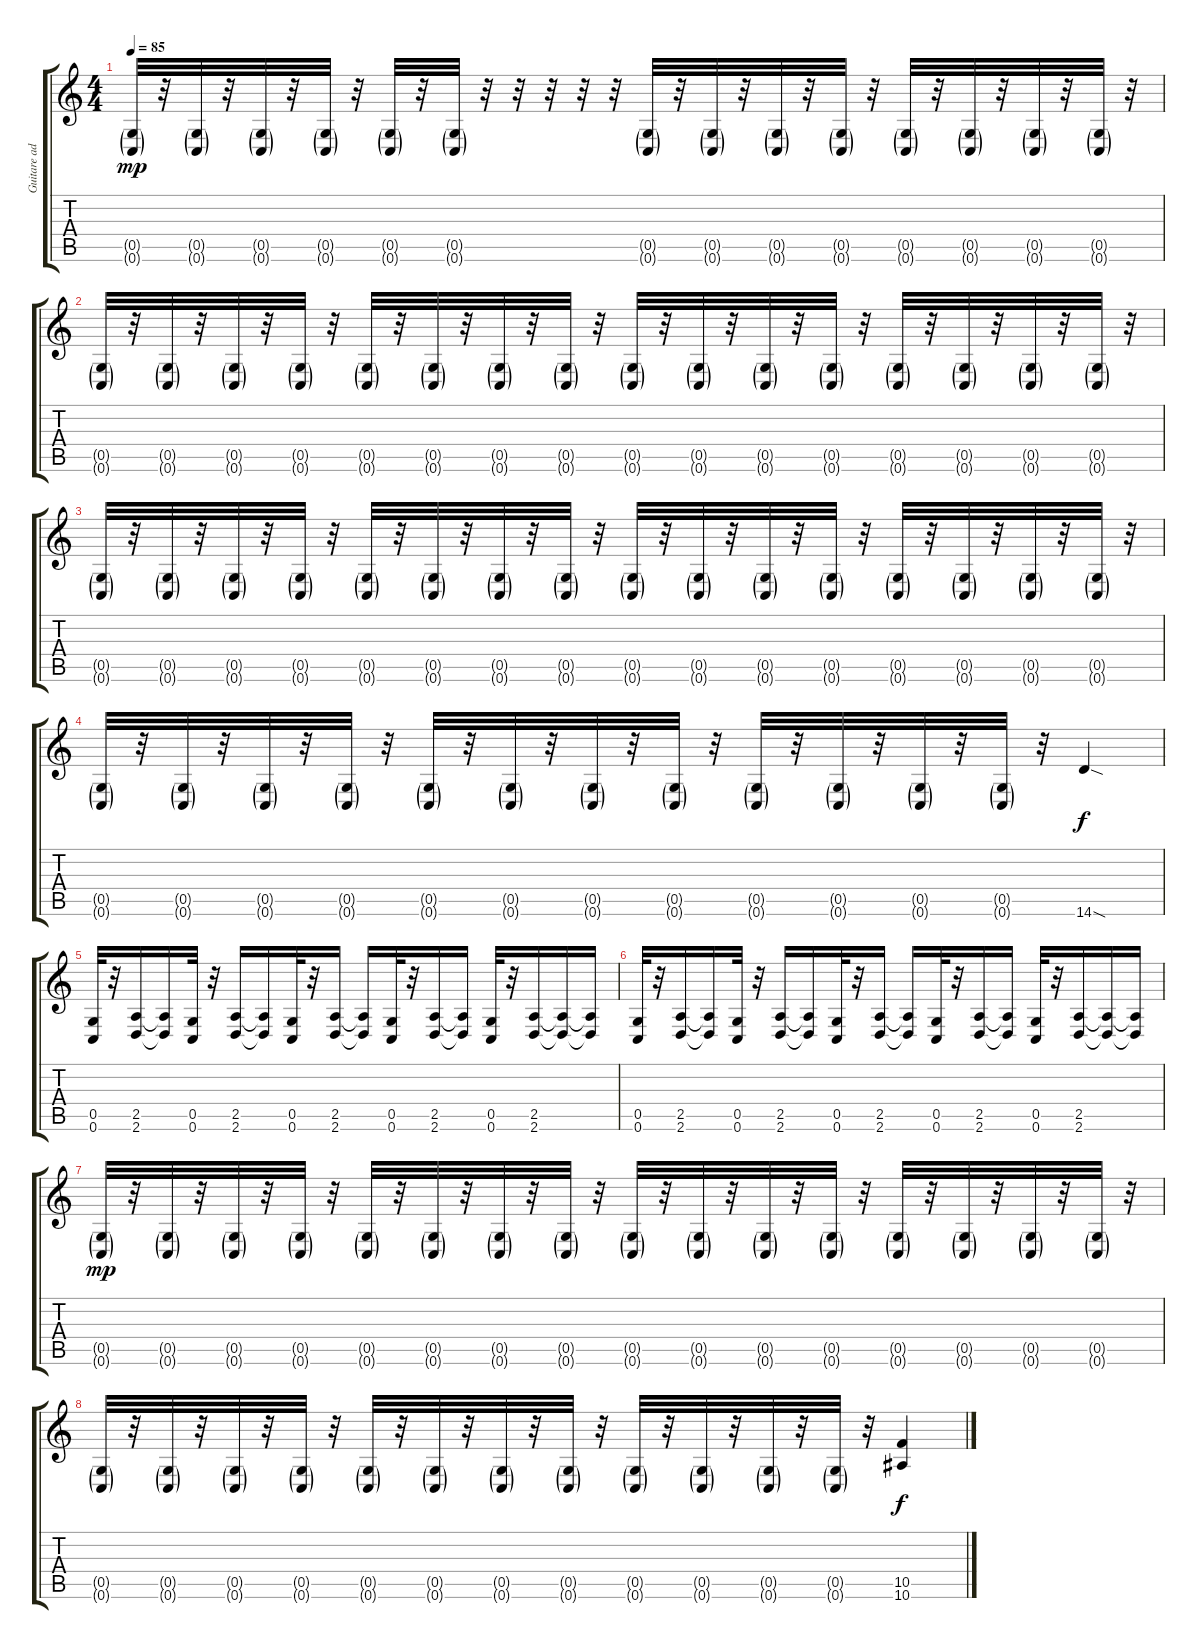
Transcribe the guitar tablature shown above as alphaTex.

\track ("Guitare additionnelle" "Guitare ad") {instrument distortionguitar}
\staff {score tabs}
\tuning (D4 A3 F3 C3 G2 C2) {hide}
\ts (4 4)
\tempo 85
\clef g2
\ks c
(0.5{g} 0.6{g}).32{dy mp} r.32 (0.5{g} 0.6{g}).32 r.32 (0.5{g} 0.6{g}).32 r.32 (0.5{g} 0.6{g}).32 r.32 (0.5{g} 0.6{g}).32 r.32 (0.5{g} 0.6{g}).32 r.32 r.32 r.32 r.32 r.32 (0.5{g} 0.6{g}).32 r.32 (0.5{g} 0.6{g}).32 r.32 (0.5{g} 0.6{g}).32 r.32 (0.5{g} 0.6{g}).32 r.32 (0.5{g} 0.6{g}).32 r.32 (0.5{g} 0.6{g}).32 r.32 (0.5{g} 0.6{g}).32 r.32 (0.5{g} 0.6{g}).32 r.32 |
(0.5{g} 0.6{g}).32 r.32 (0.5{g} 0.6{g}).32 r.32 (0.5{g} 0.6{g}).32 r.32 (0.5{g} 0.6{g}).32 r.32 (0.5{g} 0.6{g}).32 r.32 (0.5{g} 0.6{g}).32 r.32 (0.5{g} 0.6{g}).32 r.32 (0.5{g} 0.6{g}).32 r.32 (0.5{g} 0.6{g}).32 r.32 (0.5{g} 0.6{g}).32 r.32 (0.5{g} 0.6{g}).32 r.32 (0.5{g} 0.6{g}).32 r.32 (0.5{g} 0.6{g}).32 r.32 (0.5{g} 0.6{g}).32 r.32 (0.5{g} 0.6{g}).32 r.32 (0.5{g} 0.6{g}).32 r.32 |
(0.5{g} 0.6{g}).32 r.32 (0.5{g} 0.6{g}).32 r.32 (0.5{g} 0.6{g}).32 r.32 (0.5{g} 0.6{g}).32 r.32 (0.5{g} 0.6{g}).32 r.32 (0.5{g} 0.6{g}).32 r.32 (0.5{g} 0.6{g}).32 r.32 (0.5{g} 0.6{g}).32 r.32 (0.5{g} 0.6{g}).32 r.32 (0.5{g} 0.6{g}).32 r.32 (0.5{g} 0.6{g}).32 r.32 (0.5{g} 0.6{g}).32 r.32 (0.5{g} 0.6{g}).32 r.32 (0.5{g} 0.6{g}).32 r.32 (0.5{g} 0.6{g}).32 r.32 (0.5{g} 0.6{g}).32 r.32 |
(0.5{g} 0.6{g}).32 r.32 (0.5{g} 0.6{g}).32 r.32 (0.5{g} 0.6{g}).32 r.32 (0.5{g} 0.6{g}).32 r.32 (0.5{g} 0.6{g}).32 r.32 (0.5{g} 0.6{g}).32 r.32 (0.5{g} 0.6{g}).32 r.32 (0.5{g} 0.6{g}).32 r.32 (0.5{g} 0.6{g}).32 r.32 (0.5{g} 0.6{g}).32 r.32 (0.5{g} 0.6{g}).32 r.32 (0.5{g} 0.6{g}).32 r.32 14.6{sod}.4{dy f} |
(0.5 0.6).32 r.32 (2.5 2.6).16 (2.5{t} 2.6{t}).16 (0.5 0.6).32 r.32 (2.5 2.6).16 (2.5{t} 2.6{t}).16 (0.5 0.6).32 r.32 (2.5 2.6).16 (2.5{t} 2.6{t}).16 (0.5 0.6).32 r.32 (2.5 2.6).16 (2.5{t} 2.6{t}).16 (0.5 0.6).32 r.32 (2.5 2.6).16 (2.5{t} 2.6{t}).16 (2.5{t} 2.6{t}).16 |
(0.5 0.6).32 r.32 (2.5 2.6).16 (2.5{t} 2.6{t}).16 (0.5 0.6).32 r.32 (2.5 2.6).16 (2.5{t} 2.6{t}).16 (0.5 0.6).32 r.32 (2.5 2.6).16 (2.5{t} 2.6{t}).16 (0.5 0.6).32 r.32 (2.5 2.6).16 (2.5{t} 2.6{t}).16 (0.5 0.6).32 r.32 (2.5 2.6).16 (2.5{t} 2.6{t}).16 (2.5{t} 2.6{t}).16 |
(0.5{g} 0.6{g}).32{dy mp} r.32 (0.5{g} 0.6{g}).32 r.32 (0.5{g} 0.6{g}).32 r.32 (0.5{g} 0.6{g}).32 r.32 (0.5{g} 0.6{g}).32 r.32 (0.5{g} 0.6{g}).32 r.32 (0.5{g} 0.6{g}).32 r.32 (0.5{g} 0.6{g}).32 r.32 (0.5{g} 0.6{g}).32 r.32 (0.5{g} 0.6{g}).32 r.32 (0.5{g} 0.6{g}).32 r.32 (0.5{g} 0.6{g}).32 r.32 (0.5{g} 0.6{g}).32 r.32 (0.5{g} 0.6{g}).32 r.32 (0.5{g} 0.6{g}).32 r.32 (0.5{g} 0.6{g}).32 r.32 |
(0.5{g} 0.6{g}).32 r.32 (0.5{g} 0.6{g}).32 r.32 (0.5{g} 0.6{g}).32 r.32 (0.5{g} 0.6{g}).32 r.32 (0.5{g} 0.6{g}).32 r.32 (0.5{g} 0.6{g}).32 r.32 (0.5{g} 0.6{g}).32 r.32 (0.5{g} 0.6{g}).32 r.32 (0.5{g} 0.6{g}).32 r.32 (0.5{g} 0.6{g}).32 r.32 (0.5{g} 0.6{g}).32 r.32 (0.5{g} 0.6{g}).32 r.32 (10.5 10.6).4{dy f}
